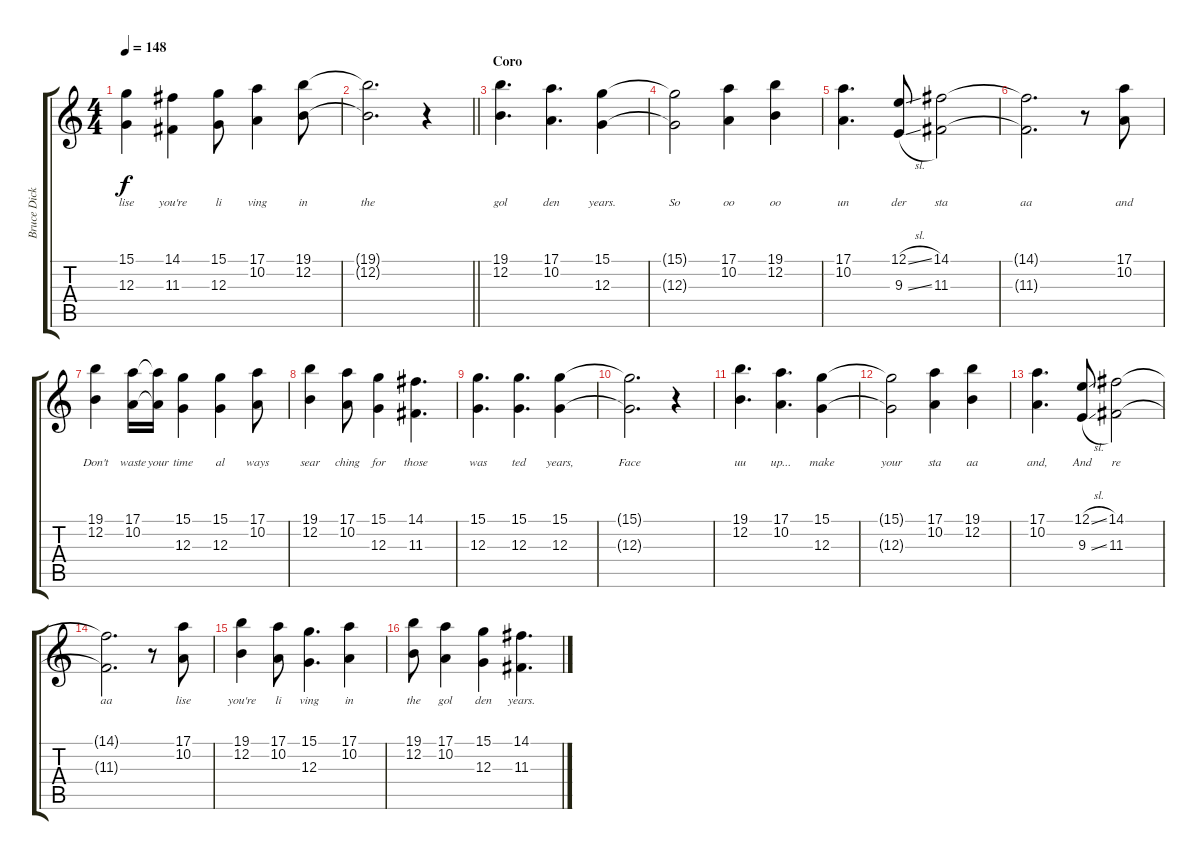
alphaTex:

\track ("Bruce Dickinson" "Bruce Dick") {instrument lead2sawtooth}
\staff {score tabs}
\tuning (E4 B3 G3 D3 A2 E2) {hide}
\ts (4 4)
\tempo 148
\clef g2
\ks c
(15.1 12.3).4{lyrics (0 "lise") lyrics (1 "") lyrics (2 "") lyrics (3 "") lyrics (4 "") dy f} (14.1 11.3).4{lyrics (0 "you're") lyrics (1 "") lyrics (2 "") lyrics (3 "") lyrics (4 "")} (15.1 12.3).8{lyrics (0 "li") lyrics (1 "") lyrics (2 "") lyrics (3 "") lyrics (4 "")} (17.1 10.2).4{lyrics (0 "ving") lyrics (1 "") lyrics (2 "") lyrics (3 "") lyrics (4 "")} (19.1 12.2).8{lyrics (0 "in") lyrics (1 "") lyrics (2 "") lyrics (3 "") lyrics (4 "")} |
\barLineRight lightlight
(19.1{t} 12.2{t}).2{d lyrics (0 "the") lyrics (1 "") lyrics (2 "") lyrics (3 "") lyrics (4 "")} r.4 |
\section ("" "Coro")
(19.1 12.2).4{d lyrics (0 "gol") lyrics (1 "") lyrics (2 "") lyrics (3 "") lyrics (4 "")} (17.1 10.2).4{d lyrics (0 "den") lyrics (1 "") lyrics (2 "") lyrics (3 "") lyrics (4 "")} (15.1 12.3).4{lyrics (0 "years.") lyrics (1 "") lyrics (2 "") lyrics (3 "") lyrics (4 "")} |
(15.1{t} 12.3{t}).2{lyrics (0 "So") lyrics (1 "") lyrics (2 "") lyrics (3 "") lyrics (4 "")} (17.1 10.2).4{lyrics (0 "oo") lyrics (1 "") lyrics (2 "") lyrics (3 "") lyrics (4 "")} (19.1 12.2).4{lyrics (0 "oo") lyrics (1 "") lyrics (2 "") lyrics (3 "") lyrics (4 "")} |
(17.1 10.2).4{d lyrics (0 "un") lyrics (1 "") lyrics (2 "") lyrics (3 "") lyrics (4 "")} (12.1{sl} 9.3{sl}).8{lyrics (0 "der") lyrics (1 "") lyrics (2 "") lyrics (3 "") lyrics (4 "")} (14.1 11.3).2{lyrics (0 "sta") lyrics (1 "") lyrics (2 "") lyrics (3 "") lyrics (4 "")} |
(14.1{t} 11.3{t}).2{d lyrics (0 "aa") lyrics (1 "") lyrics (2 "") lyrics (3 "") lyrics (4 "")} r.8 (17.1 10.2).8{lyrics (0 "and") lyrics (1 "") lyrics (2 "") lyrics (3 "") lyrics (4 "")} |
(19.1 12.2).4{lyrics (0 "Don't") lyrics (1 "") lyrics (2 "") lyrics (3 "") lyrics (4 "")} (17.1 10.2).16{lyrics (0 "waste") lyrics (1 "") lyrics (2 "") lyrics (3 "") lyrics (4 "")} (17.1{t} 10.2{t}).16{lyrics (0 "your") lyrics (1 "") lyrics (2 "") lyrics (3 "") lyrics (4 "")} (15.1 12.3).4{lyrics (0 "time") lyrics (1 "") lyrics (2 "") lyrics (3 "") lyrics (4 "")} (15.1 12.3).4{lyrics (0 "al") lyrics (1 "") lyrics (2 "") lyrics (3 "") lyrics (4 "")} (17.1 10.2).8{lyrics (0 "ways") lyrics (1 "") lyrics (2 "") lyrics (3 "") lyrics (4 "")} |
(19.1 12.2).4{lyrics (0 "sear") lyrics (1 "") lyrics (2 "") lyrics (3 "") lyrics (4 "")} (17.1 10.2).8{lyrics (0 "ching") lyrics (1 "") lyrics (2 "") lyrics (3 "") lyrics (4 "")} (15.1 12.3).4{lyrics (0 "for") lyrics (1 "") lyrics (2 "") lyrics (3 "") lyrics (4 "")} (14.1 11.3).4{d lyrics (0 "those") lyrics (1 "") lyrics (2 "") lyrics (3 "") lyrics (4 "")} |
(15.1 12.3).4{d lyrics (0 "was") lyrics (1 "") lyrics (2 "") lyrics (3 "") lyrics (4 "")} (15.1 12.3).4{d lyrics (0 "ted") lyrics (1 "") lyrics (2 "") lyrics (3 "") lyrics (4 "")} (15.1 12.3).4{lyrics (0 "years,") lyrics (1 "") lyrics (2 "") lyrics (3 "") lyrics (4 "")} |
(15.1{t} 12.3{t}).2{d lyrics (0 "Face") lyrics (1 "") lyrics (2 "") lyrics (3 "") lyrics (4 "")} r.4 |
(19.1 12.2).4{d lyrics (0 "uu") lyrics (1 "") lyrics (2 "") lyrics (3 "") lyrics (4 "")} (17.1 10.2).4{d lyrics (0 "up...") lyrics (1 "") lyrics (2 "") lyrics (3 "") lyrics (4 "")} (15.1 12.3).4{lyrics (0 "make") lyrics (1 "") lyrics (2 "") lyrics (3 "") lyrics (4 "")} |
(15.1{t} 12.3{t}).2{lyrics (0 "your") lyrics (1 "") lyrics (2 "") lyrics (3 "") lyrics (4 "")} (17.1 10.2).4{lyrics (0 "sta") lyrics (1 "") lyrics (2 "") lyrics (3 "") lyrics (4 "")} (19.1 12.2).4{lyrics (0 "aa") lyrics (1 "") lyrics (2 "") lyrics (3 "") lyrics (4 "")} |
(17.1 10.2).4{d lyrics (0 "and,") lyrics (1 "") lyrics (2 "") lyrics (3 "") lyrics (4 "")} (12.1{sl} 9.3{sl}).8{lyrics (0 "And") lyrics (1 "") lyrics (2 "") lyrics (3 "") lyrics (4 "")} (14.1 11.3).2{lyrics (0 "re") lyrics (1 "") lyrics (2 "") lyrics (3 "") lyrics (4 "")} |
(14.1{t} 11.3{t}).2{d lyrics (0 "aa") lyrics (1 "") lyrics (2 "") lyrics (3 "") lyrics (4 "")} r.8 (17.1 10.2).8{lyrics (0 "lise") lyrics (1 "") lyrics (2 "") lyrics (3 "") lyrics (4 "")} |
(19.1 12.2).4{lyrics (0 "you're") lyrics (1 "") lyrics (2 "") lyrics (3 "") lyrics (4 "")} (17.1 10.2).8{lyrics (0 "li") lyrics (1 "") lyrics (2 "") lyrics (3 "") lyrics (4 "")} (15.1 12.3).4{d lyrics (0 "ving") lyrics (1 "") lyrics (2 "") lyrics (3 "") lyrics (4 "")} (17.1 10.2).4{lyrics (0 "in") lyrics (1 "") lyrics (2 "") lyrics (3 "") lyrics (4 "")} |
(19.1 12.2).8{lyrics (0 "the") lyrics (1 "") lyrics (2 "") lyrics (3 "") lyrics (4 "")} (17.1 10.2).4{lyrics (0 "gol") lyrics (1 "") lyrics (2 "") lyrics (3 "") lyrics (4 "")} (15.1 12.3).4{lyrics (0 "den") lyrics (1 "") lyrics (2 "") lyrics (3 "") lyrics (4 "")} (14.1 11.3).4{d lyrics (0 "years.") lyrics (1 "") lyrics (2 "") lyrics (3 "") lyrics (4 "")}
